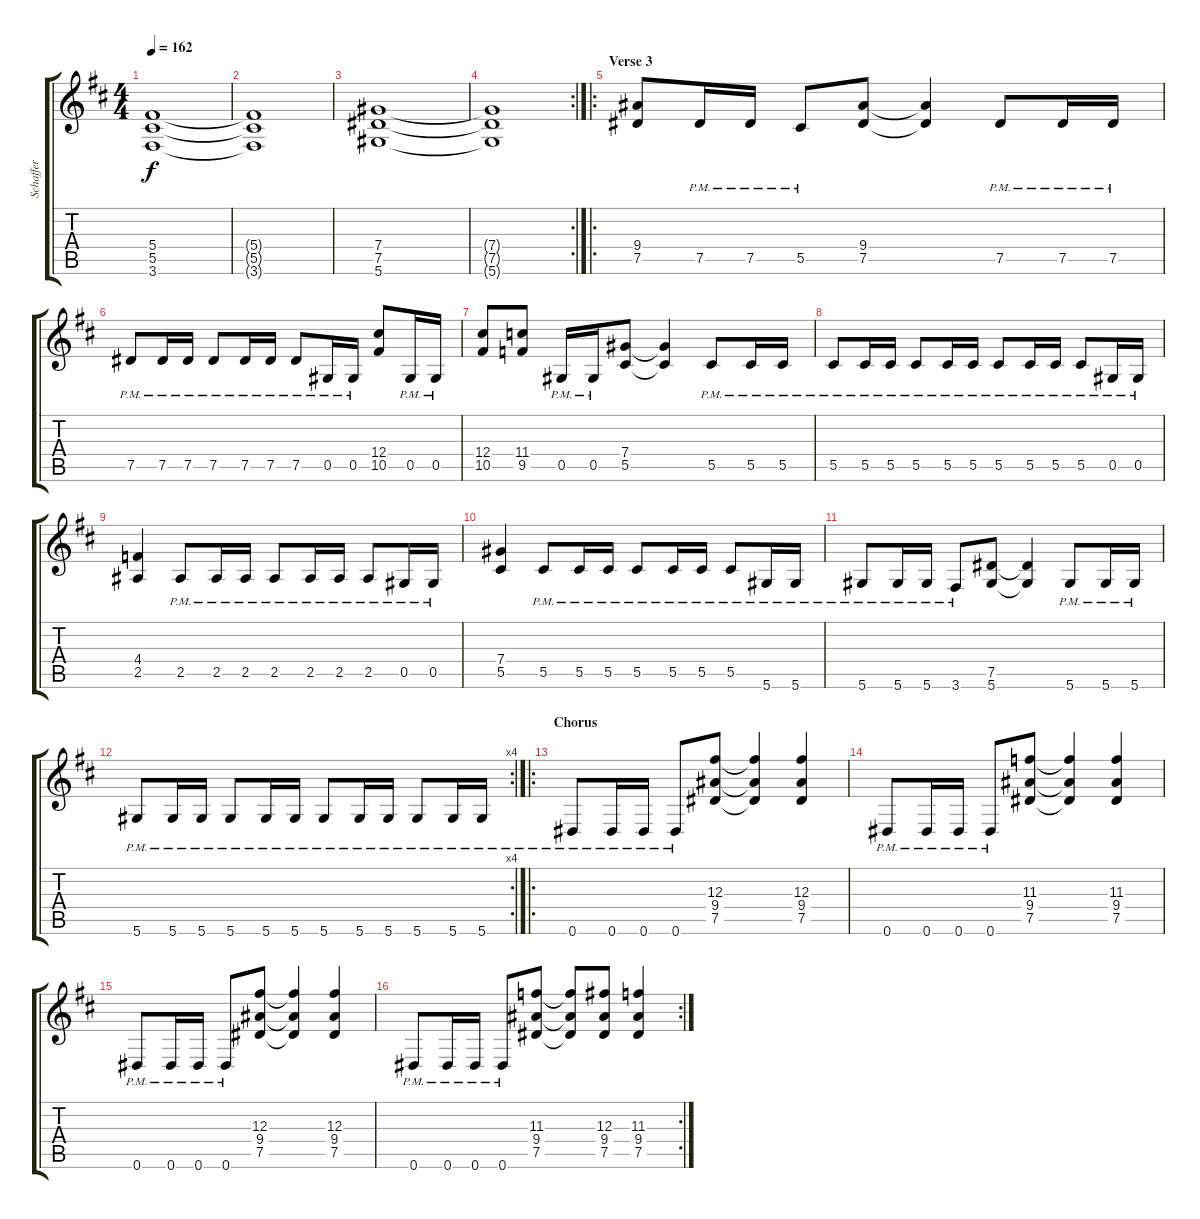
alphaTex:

\track ("Schaffer" "Schaffer") {instrument distortionguitar}
\staff {score tabs}
\tuning (Eb4 Bb3 Gb3 Db3 Ab2 Eb2) {hide}
\ts (4 4)
\tempo 162
\clef g2
\ks d
(5.4 5.5 3.6).1{dy f} |
(5.4{t} 5.5{t} 3.6{t}).1 |
(7.4 7.5 5.6).1 |
\rc 2
(7.4{t} 7.5{t} 5.6{t}).1 |
\ro
\section ("" "Verse 3")
(9.4 7.5).8 7.5{pm}.16 7.5{pm}.16 5.5{pm}.8 (9.4 7.5).8 (9.4{t} 7.5{t}).4 7.5{pm}.8 7.5{pm}.16 7.5{pm}.16 |
7.5{pm}.8 7.5{pm}.16 7.5{pm}.16 7.5{pm}.8 7.5{pm}.16 7.5{pm}.16 7.5{pm}.8 0.5{pm}.16 0.5{pm}.16 (12.4 10.5).8 0.5{pm}.16 0.5{pm}.16 |
(12.4 10.5).8 (11.4 9.5).8 0.5{pm}.16 0.5{pm}.16 (7.4 5.5).8 (7.4{t} 5.5{t}).4 5.5{pm}.8 5.5{pm}.16 5.5{pm}.16 |
5.5{pm}.8 5.5{pm}.16 5.5{pm}.16 5.5{pm}.8 5.5{pm}.16 5.5{pm}.16 5.5{pm}.8 5.5{pm}.16 5.5{pm}.16 5.5{pm}.8 0.5{pm}.16 0.5{pm}.16 |
(4.4 2.5).4 2.5{pm}.8 2.5{pm}.16 2.5{pm}.16 2.5{pm}.8 2.5{pm}.16 2.5{pm}.16 2.5{pm}.8 0.5{pm}.16 0.5{pm}.16 |
(7.4 5.5).4 5.5{pm}.8 5.5{pm}.16 5.5{pm}.16 5.5{pm}.8 5.5{pm}.16 5.5{pm}.16 5.5{pm}.8 5.6{pm}.16 5.6{pm}.16 |
5.6{pm}.8 5.6{pm}.16 5.6{pm}.16 3.6{pm}.8 (7.5 5.6).8 (7.5{t} 5.6{t}).4 5.6{pm}.8 5.6{pm}.16 5.6{pm}.16 |
\rc 4
5.6{pm}.8 5.6{pm}.16 5.6{pm}.16 5.6{pm}.8 5.6{pm}.16 5.6{pm}.16 5.6{pm}.8 5.6{pm}.16 5.6{pm}.16 5.6{pm}.8 5.6{pm}.16 5.6{pm}.16 |
\ro
\section ("" "Chorus")
0.6{pm}.8 0.6{pm}.16 0.6{pm}.16 0.6{pm}.8 (12.3 9.4 7.5).8 (12.3{t} 9.4{t} 7.5{t}).4 (12.3 9.4 7.5).4 |
0.6{pm}.8 0.6{pm}.16 0.6{pm}.16 0.6{pm}.8 (11.3 9.4 7.5).8 (11.3{t} 9.4{t} 7.5{t}).4 (11.3 9.4 7.5).4 |
0.6{pm}.8 0.6{pm}.16 0.6{pm}.16 0.6{pm}.8 (12.3 9.4 7.5).8 (12.3{t} 9.4{t} 7.5{t}).4 (12.3 9.4 7.5).4 |
\rc 2
0.6{pm}.8 0.6{pm}.16 0.6{pm}.16 0.6{pm}.8 (11.3 9.4 7.5).8 (11.3{t} 9.4{t} 7.5{t}).8 (12.3 9.4 7.5).8 (11.3 9.4 7.5).4
